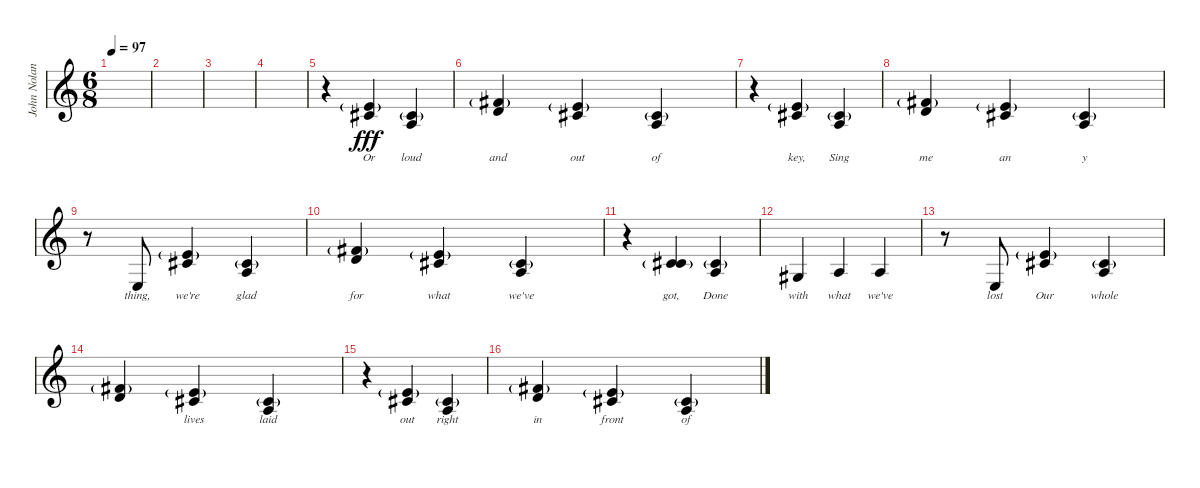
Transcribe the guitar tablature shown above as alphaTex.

\track ("John Nolan, Michelle DaRosa" "John Nolan") {instrument cello}
\staff {score}
\tuning (E4 B3 G3 D3 A2 E2) {hide}
\ts (6 8)
\tempo 97
\clef g2
\ks c
|
|
|
|
r.4 (5.2{g} 6.3).4{lyrics (0 "Or") lyrics (1 "") lyrics (2 "") lyrics (3 "") lyrics (4 "") dy fff volume 16} (6.3{g} 7.4).4{lyrics (0 "loud") lyrics (1 "") lyrics (2 "") lyrics (3 "") lyrics (4 "")} |
(7.2{g} 7.3).4{lyrics (0 "and") lyrics (1 "") lyrics (2 "") lyrics (3 "") lyrics (4 "")} (5.2{g} 6.3).4{lyrics (0 "out") lyrics (1 "") lyrics (2 "") lyrics (3 "") lyrics (4 "")} (6.3{g} 7.4).4{lyrics (0 "of") lyrics (1 "") lyrics (2 "") lyrics (3 "") lyrics (4 "")} |
r.4 (5.2{g} 6.3).4{lyrics (0 "key,") lyrics (1 "") lyrics (2 "") lyrics (3 "") lyrics (4 "")} (6.3{g} 7.4).4{lyrics (0 "Sing") lyrics (1 "") lyrics (2 "") lyrics (3 "") lyrics (4 "")} |
(7.2{g} 7.3).4{lyrics (0 "me") lyrics (1 "") lyrics (2 "") lyrics (3 "") lyrics (4 "")} (5.2{g} 6.3).4{lyrics (0 "an") lyrics (1 "") lyrics (2 "") lyrics (3 "") lyrics (4 "")} (6.3{g} 7.4).4{lyrics (0 "y") lyrics (1 "") lyrics (2 "") lyrics (3 "") lyrics (4 "")} |
r.8 7.5.8{lyrics (0 "thing,") lyrics (1 "") lyrics (2 "") lyrics (3 "") lyrics (4 "")} (5.2{g} 6.3).4{lyrics (0 "we're") lyrics (1 "") lyrics (2 "") lyrics (3 "") lyrics (4 "")} (6.3{g} 7.4).4{lyrics (0 "glad") lyrics (1 "") lyrics (2 "") lyrics (3 "") lyrics (4 "")} |
(7.2{g} 7.3).4{lyrics (0 "for") lyrics (1 "") lyrics (2 "") lyrics (3 "") lyrics (4 "")} (5.2{g} 6.3).4{lyrics (0 "what") lyrics (1 "") lyrics (2 "") lyrics (3 "") lyrics (4 "")} (6.3{g} 7.4).4{lyrics (0 "we've") lyrics (1 "") lyrics (2 "") lyrics (3 "") lyrics (4 "")} |
r.4 (2.2{g} 6.3).4{lyrics (0 "got,") lyrics (1 "") lyrics (2 "") lyrics (3 "") lyrics (4 "")} (2.2{g} 7.4).4{lyrics (0 "Done") lyrics (1 "") lyrics (2 "") lyrics (3 "") lyrics (4 "")} |
6.4.4{lyrics (0 "with") lyrics (1 "") lyrics (2 "") lyrics (3 "") lyrics (4 "")} 7.4.4{lyrics (0 "what") lyrics (1 "") lyrics (2 "") lyrics (3 "") lyrics (4 "")} 7.4.4{lyrics (0 "we've") lyrics (1 "") lyrics (2 "") lyrics (3 "") lyrics (4 "")} |
r.8 7.5.8{lyrics (0 "lost") lyrics (1 "") lyrics (2 "") lyrics (3 "") lyrics (4 "")} (5.2{g} 6.3).4{lyrics (0 "Our") lyrics (1 "") lyrics (2 "") lyrics (3 "") lyrics (4 "")} (6.3{g} 7.4).4{lyrics (0 "whole") lyrics (1 "") lyrics (2 "") lyrics (3 "") lyrics (4 "")} |
(7.2{g} 7.3).4{lyrics (0 "") lyrics (1 "") lyrics (2 "") lyrics (3 "") lyrics (4 "")} (5.2{g} 6.3).4{lyrics (0 "lives") lyrics (1 "") lyrics (2 "") lyrics (3 "") lyrics (4 "")} (6.3{g} 7.4).4{lyrics (0 "laid") lyrics (1 "") lyrics (2 "") lyrics (3 "") lyrics (4 "")} |
r.4 (5.2{g} 6.3).4{lyrics (0 "out") lyrics (1 "") lyrics (2 "") lyrics (3 "") lyrics (4 "")} (6.3{g} 7.4).4{lyrics (0 "right") lyrics (1 "") lyrics (2 "") lyrics (3 "") lyrics (4 "")} |
(7.2{g} 7.3).4{lyrics (0 "in") lyrics (1 "") lyrics (2 "") lyrics (3 "") lyrics (4 "")} (5.2{g} 6.3).4{lyrics (0 "front") lyrics (1 "") lyrics (2 "") lyrics (3 "") lyrics (4 "")} (6.3{g} 7.4).4{lyrics (0 "of") lyrics (1 "") lyrics (2 "") lyrics (3 "") lyrics (4 "")}
